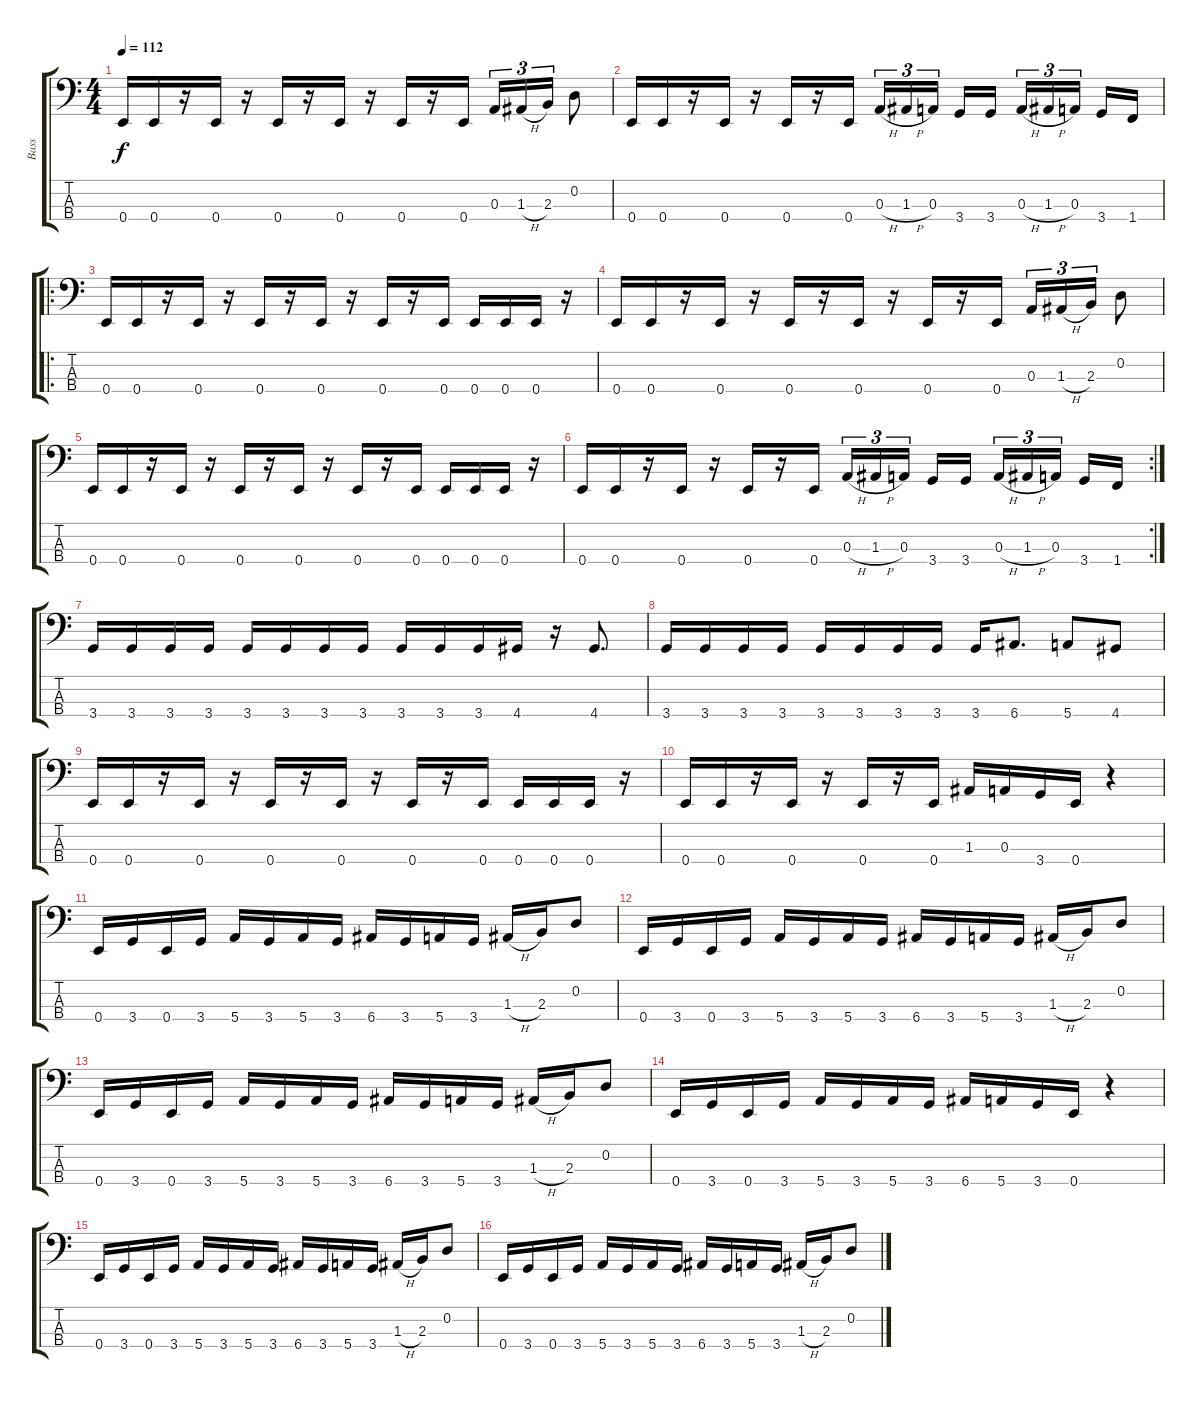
\track ("Bass" "Bass") {instrument electricbasspick}
\staff {score tabs}
\tuning (G2 D2 A1 E1) {hide}
\ts (4 4)
\tempo 112
\clef f4
\ks c
0.4.16{dy f} 0.4.16 r.16 0.4.16 r.16 0.4.16 r.16 0.4.16 r.16 0.4.16 r.16 0.4.16 0.3.16{tu (3 2)} 1.3{h}.16{tu (3 2)} 2.3.16{tu (3 2)} 0.2.8 |
0.4.16 0.4.16 r.16 0.4.16 r.16 0.4.16 r.16 0.4.16 0.3{h}.16{tu (3 2)} 1.3{h}.16{tu (3 2)} 0.3.16{tu (3 2) beam splitsecondary} 3.4.16 3.4.16 0.3{h}.16{tu (3 2)} 1.3{h}.16{tu (3 2)} 0.3.16{tu (3 2) beam splitsecondary} 3.4.16 1.4.16 |
\ro
0.4.16 0.4.16 r.16 0.4.16 r.16 0.4.16 r.16 0.4.16 r.16 0.4.16 r.16 0.4.16 0.4.16 0.4.16 0.4.16 r.16 |
0.4.16 0.4.16 r.16 0.4.16 r.16 0.4.16 r.16 0.4.16 r.16 0.4.16 r.16 0.4.16 0.3.16{tu (3 2)} 1.3{h}.16{tu (3 2)} 2.3.16{tu (3 2)} 0.2.8 |
0.4.16 0.4.16 r.16 0.4.16 r.16 0.4.16 r.16 0.4.16 r.16 0.4.16 r.16 0.4.16 0.4.16 0.4.16 0.4.16 r.16 |
\rc 2
0.4.16 0.4.16 r.16 0.4.16 r.16 0.4.16 r.16 0.4.16 0.3{h}.16{tu (3 2)} 1.3{h}.16{tu (3 2)} 0.3.16{tu (3 2) beam splitsecondary} 3.4.16 3.4.16 0.3{h}.16{tu (3 2)} 1.3{h}.16{tu (3 2)} 0.3.16{tu (3 2) beam splitsecondary} 3.4.16 1.4.16 |
3.4.16 3.4.16 3.4.16 3.4.16 3.4.16 3.4.16 3.4.16 3.4.16 3.4.16{txt ""} 3.4.16 3.4.16 4.4.16 r.16 4.4.8{d} |
3.4.16 3.4.16 3.4.16 3.4.16 3.4.16 3.4.16 3.4.16 3.4.16 3.4.16 6.4.8{d} 5.4.8 4.4.8 |
0.4.16 0.4.16 r.16 0.4.16 r.16 0.4.16 r.16 0.4.16 r.16 0.4.16 r.16 0.4.16 0.4.16 0.4.16 0.4.16 r.16 |
0.4.16 0.4.16 r.16 0.4.16 r.16 0.4.16 r.16 0.4.16 1.3.16 0.3.16 3.4.16 0.4.16 r.4 |
0.4.16 3.4.16 0.4.16 3.4.16 5.4.16 3.4.16 5.4.16 3.4.16 6.4.16 3.4.16 5.4.16 3.4.16 1.3{h}.16 2.3.16 0.2.8 |
0.4.16 3.4.16 0.4.16 3.4.16 5.4.16 3.4.16 5.4.16 3.4.16 6.4.16 3.4.16 5.4.16 3.4.16 1.3{h}.16 2.3.16 0.2.8 |
0.4.16 3.4.16 0.4.16 3.4.16 5.4.16 3.4.16 5.4.16 3.4.16 6.4.16 3.4.16 5.4.16 3.4.16 1.3{h}.16 2.3.16 0.2.8 |
0.4.16 3.4.16 0.4.16 3.4.16 5.4.16 3.4.16 5.4.16 3.4.16 6.4.16 5.4.16 3.4.16 0.4.16 r.4 |
0.4.16 3.4.16 0.4.16 3.4.16 5.4.16 3.4.16 5.4.16 3.4.16 6.4.16 3.4.16 5.4.16 3.4.16 1.3{h}.16 2.3.16 0.2.8 |
0.4.16 3.4.16 0.4.16 3.4.16 5.4.16 3.4.16 5.4.16 3.4.16 6.4.16 3.4.16 5.4.16 3.4.16 1.3{h}.16 2.3.16 0.2.8
